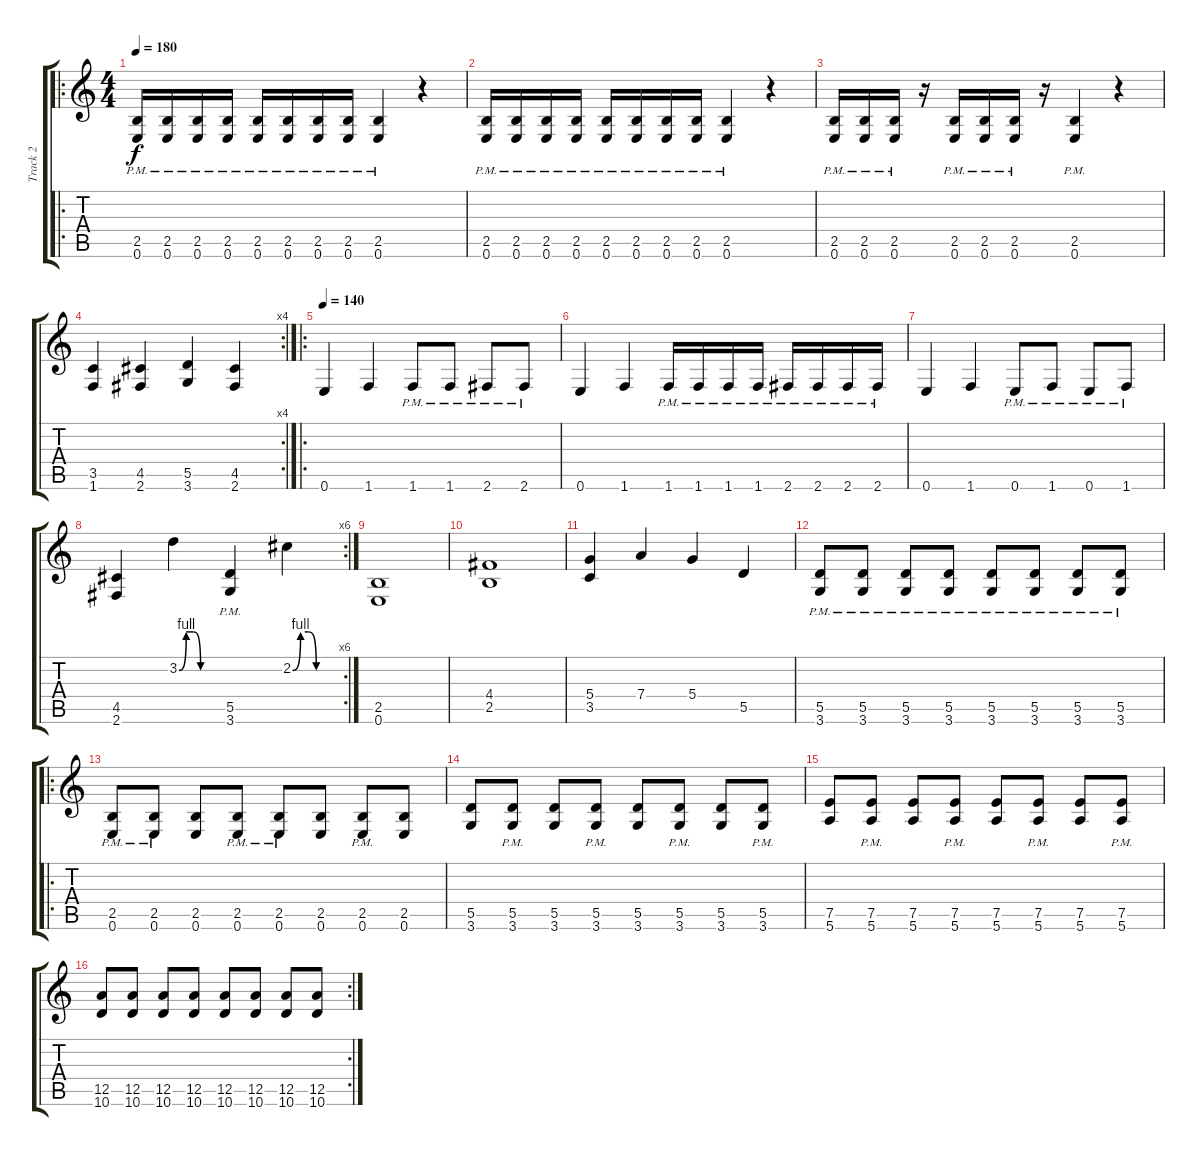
\track ("Track 2" "Track 2") {instrument distortionguitar}
\staff {score tabs}
\tuning (E4 B3 G3 D3 A2 E2) {hide}
\ro
\ts (4 4)
\tempo 180
\clef g2
\ks c
(2.5{pm} 0.6{pm}).16{dy f} (2.5{pm} 0.6{pm}).16 (2.5{pm} 0.6{pm}).16 (2.5{pm} 0.6{pm}).16 (2.5{pm} 0.6{pm}).16 (2.5{pm} 0.6{pm}).16 (2.5{pm} 0.6{pm}).16 (2.5{pm} 0.6{pm}).16 (2.5{pm} 0.6{pm}).4 r.4 |
(2.5{pm} 0.6{pm}).16 (2.5{pm} 0.6{pm}).16 (2.5{pm} 0.6{pm}).16 (2.5{pm} 0.6{pm}).16 (2.5{pm} 0.6{pm}).16 (2.5{pm} 0.6{pm}).16 (2.5{pm} 0.6{pm}).16 (2.5{pm} 0.6{pm}).16 (2.5{pm} 0.6{pm}).4 r.4 |
(2.5{pm} 0.6{pm}).16 (2.5{pm} 0.6{pm}).16 (2.5{pm} 0.6{pm}).16 r.16 (2.5{pm} 0.6{pm}).16 (2.5{pm} 0.6{pm}).16 (2.5{pm} 0.6{pm}).16 r.16 (2.5{pm} 0.6{pm}).4 r.4 |
\rc 4
(3.5 1.6).4 (4.5 2.6).4 (5.5 3.6).4 (4.5 2.6).4 |
\ro
\tempo 140
0.6.4 1.6.4 1.6{pm}.8 1.6{pm}.8 2.6{pm}.8 2.6{pm}.8 |
0.6.4 1.6.4 1.6{pm}.16 1.6{pm}.16 1.6{pm}.16 1.6{pm}.16 2.6{pm}.16 2.6{pm}.16 2.6{pm}.16 2.6{pm}.16 |
0.6.4 1.6.4 0.6{pm}.8 1.6{pm}.8 0.6{pm}.8 1.6{pm}.8 |
\rc 6
(4.5 2.6).4 3.2{be (custom 0 0 10 4 20 4 30 0 60 0)}.4 (5.5{pm} 3.6{pm}).4 2.2{be (custom 0 0 10 4 20 4 30 0 60 0)}.4 |
(2.5 0.6).1 |
(4.4 2.5).1 |
(5.4 3.5).4 7.4.4 5.4.4 5.5.4 |
(5.5{pm} 3.6{pm}).8 (5.5{pm} 3.6{pm}).8 (5.5{pm} 3.6{pm}).8 (5.5{pm} 3.6{pm}).8 (5.5{pm} 3.6{pm}).8 (5.5{pm} 3.6{pm}).8 (5.5{pm} 3.6{pm}).8 (5.5{pm} 3.6{pm}).8 |
\ro
(2.5{pm} 0.6{pm}).8 (2.5{pm} 0.6{pm}).8 (2.5 0.6).8 (2.5{pm} 0.6{pm}).8 (2.5{pm} 0.6{pm}).8 (2.5 0.6).8 (2.5{pm} 0.6{pm}).8 (2.5 0.6).8 |
(5.5 3.6).8 (5.5{pm} 3.6{pm}).8 (5.5 3.6).8 (5.5{pm} 3.6{pm}).8 (5.5 3.6).8 (5.5{pm} 3.6{pm}).8 (5.5 3.6).8 (5.5{pm} 3.6{pm}).8 |
(7.5 5.6).8 (7.5{pm} 5.6{pm}).8 (7.5 5.6).8 (7.5{pm} 5.6{pm}).8 (7.5 5.6).8 (7.5{pm} 5.6{pm}).8 (7.5 5.6).8 (7.5{pm} 5.6{pm}).8 |
\rc 2
(12.5 10.6).8 (12.5 10.6).8 (12.5 10.6).8 (12.5 10.6).8 (12.5 10.6).8 (12.5 10.6).8 (12.5 10.6).8 (12.5 10.6).8
